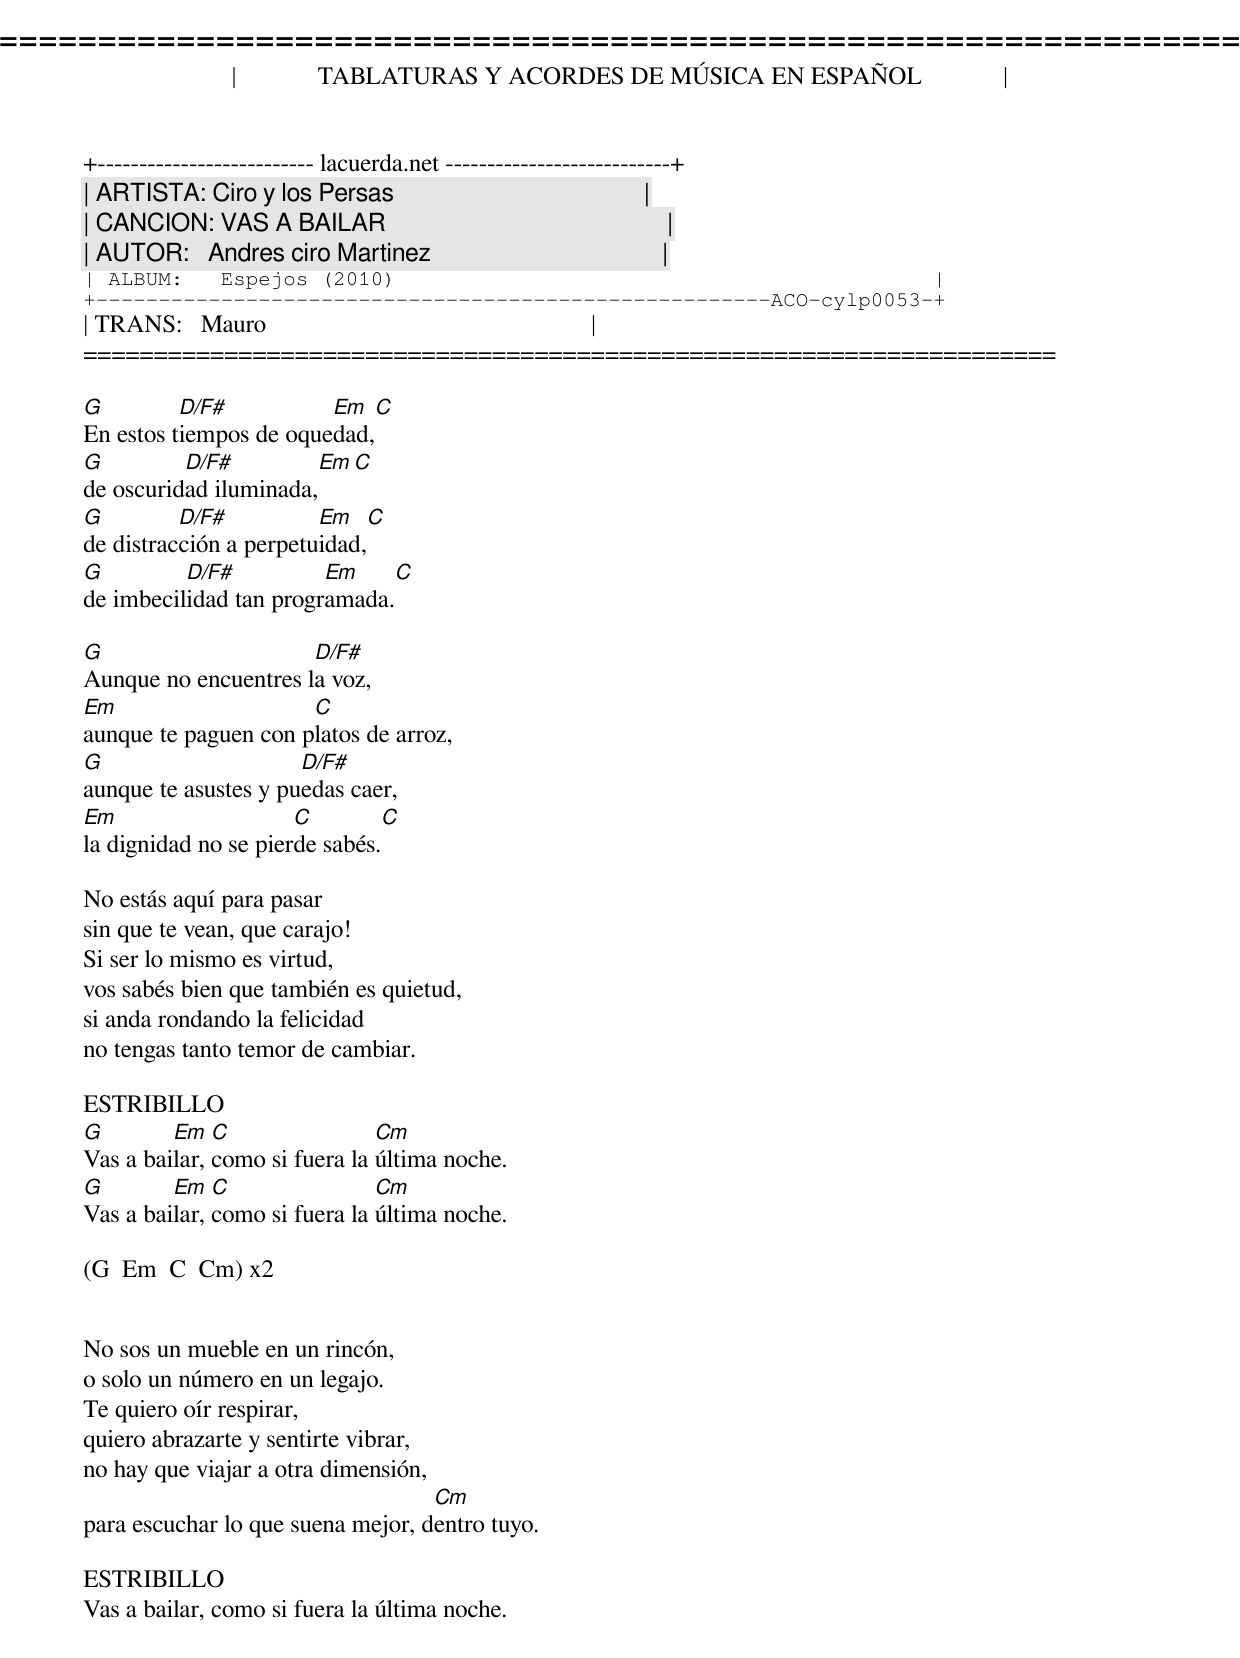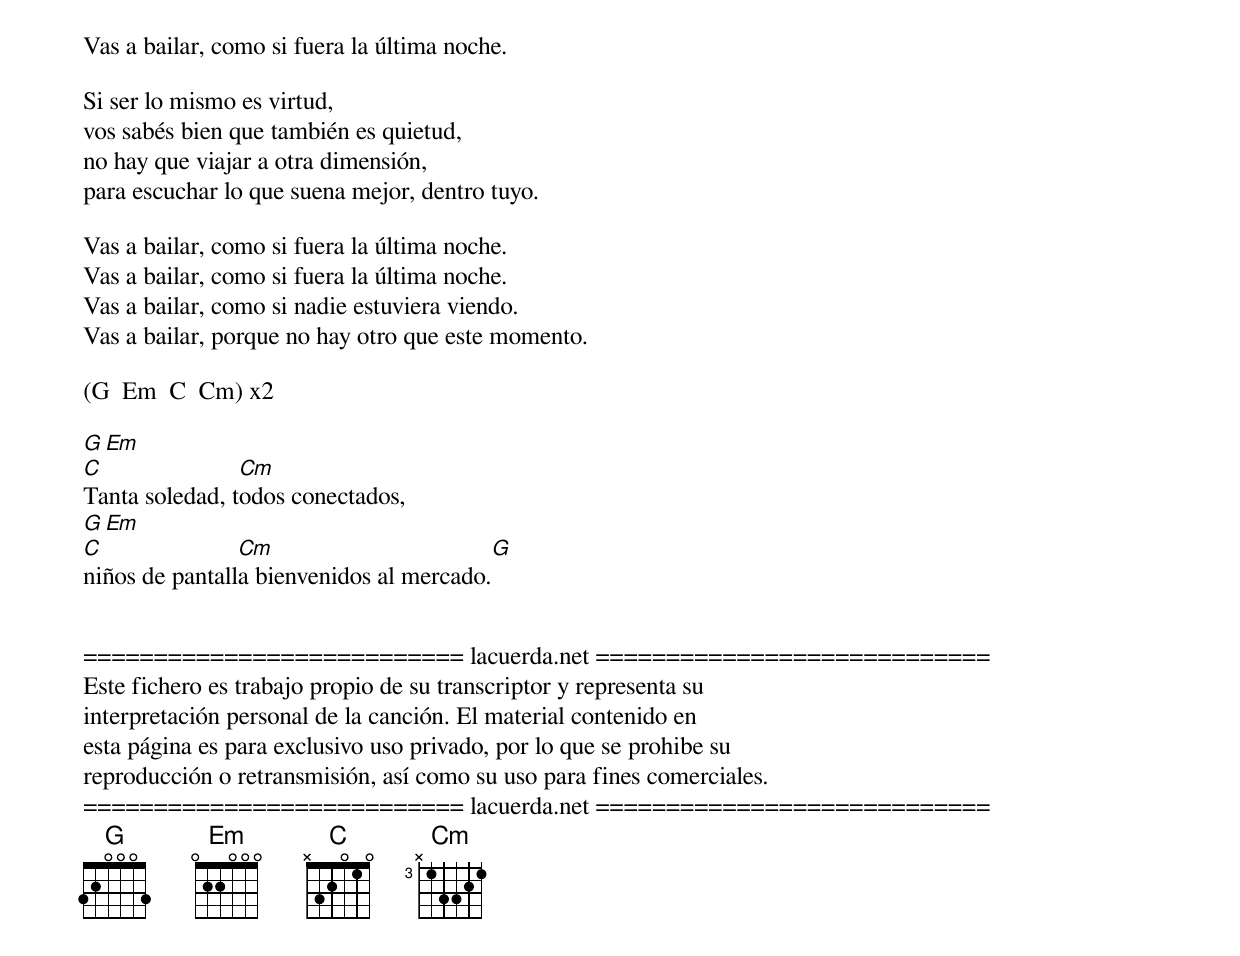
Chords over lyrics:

=====================================================================
|             TABLATURAS Y ACORDES DE MÚSICA EN ESPAÑOL             |
+-------------------------- lacuerda.net ---------------------------+
| ARTISTA: Ciro y los Persas                                        |
| CANCION: VAS A BAILAR                                             |
| AUTOR:   Andres ciro Martinez                                     |
| ALBUM:   Espejos (2010)                                           |
+------------------------------------------------------ACO-cylp0053-+
| TRANS:   Mauro                                                    |
=====================================================================

G         D/F#          Em     C
En estos tiempos de oquedad,
G         D/F#          Em     C
de oscuridad iluminada,
G         D/F#          Em     C
de distracción a perpetuidad,
G         D/F#          Em     C
de imbecilidad tan programada.

G                     D/F#
Aunque no encuentres la voz,
Em                    C
aunque te paguen con platos de arroz,
G                     D/F#
aunque te asustes y puedas caer,
Em                    C            C
la dignidad no se pierde sabés.

No estás aquí para pasar
sin que te vean, que carajo!
Si ser lo mismo es virtud,
vos sabés bien que también es quietud,
si anda rondando la felicidad
no tengas tanto temor de cambiar.

ESTRIBILLO
G        Em   C                Cm
Vas a bailar, como si fuera la última noche.
G        Em   C                Cm
Vas a bailar, como si fuera la última noche.

(G  Em  C  Cm) x2


No sos un mueble en un rincón,
o solo un número en un legajo.
Te quiero oír respirar,
quiero abrazarte y sentirte vibrar,
no hay que viajar a otra dimensión,
                                   Cm
para escuchar lo que suena mejor, dentro tuyo.

ESTRIBILLO
Vas a bailar, como si fuera la última noche.
Vas a bailar, como si fuera la última noche.

Si ser lo mismo es virtud,
vos sabés bien que también es quietud,
no hay que viajar a otra dimensión,
para escuchar lo que suena mejor, dentro tuyo.

Vas a bailar, como si fuera la última noche.
Vas a bailar, como si fuera la última noche.
Vas a bailar, como si nadie estuviera viendo.
Vas a bailar, porque no hay otro que este momento.

(G  Em  C  Cm) x2

G               Em
C               Cm
Tanta soledad, todos conectados,
G               Em
C               Cm                         G
niños de pantalla bienvenidos al mercado.


=========================== lacuerda.net ============================
Este fichero es trabajo propio de su transcriptor y representa su
interpretación personal de la canción. El material contenido en
esta página es para exclusivo uso privado, por lo que se prohibe su
reproducción o retransmisión, así como su uso para fines comerciales.
=========================== lacuerda.net ============================
